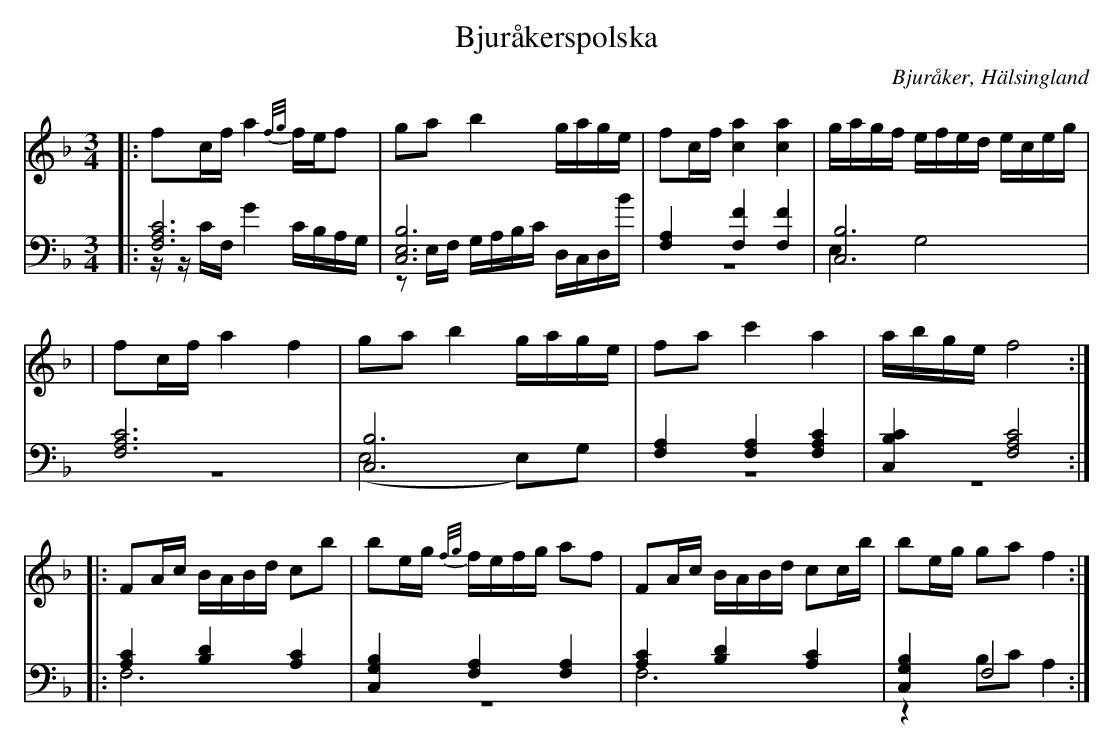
X:1
T: Bjuråkerspolska
O: Bjuråker, Hälsingland
M: 3/4
L: 1/8
K: F
V:1
V:2
V:3 merge
V: 1
|:fc/f/ a2 {f/g/}f/e/f|ga b2 g/a/g/e/|fc/f/ [c2a2] [c2a2]|g/a/g/f/ e/f/e/d/ e/c/e/g/|
|fc/f/ a2 f2|ga b2 g/a/g/e/|fa c'2 a2| a/b/g/e/ f4:|
|:FA/c/ B/A/B/d/ cb|be/g/ {f/g/}f/e/f/g/ af|FA/c/ B/A/B/d/ cc/b/|be/g/ ga f2:|
V:2 clef=bass
|:[F,6A,6C6]|[C,6E,6B,6]|[F,2A,2] [F,2F2] [F,2F2]|[C,6B,6]|
[F,6A,6C6]|[C,6B,6]|[F,2A,2] [F,2A,2] [F,2A,2C2]|[C,2B,2C2] [F,4A,4C4]:|
 |:[A,2C2] [B,2D2] [A,2C2]|[C,2G,2B,2] [F,2A,2] [F,2A,2]|[A,2C2] [B,2D2] [A,2C2]|[C,2G,2B,2] F,4 :|
V:3 clef=bass
 |:z/z/C/F,/ G2 C/B,/A,/G,/|zE,/F,/ G,/A,/B,/C/ D,/C,/D,/B/|z6|E,2 G,4|
 |z6|(E,4 E,)G,|z6|z6:|
|:F,6|z6|F,6|z2 B,C A,2:|
